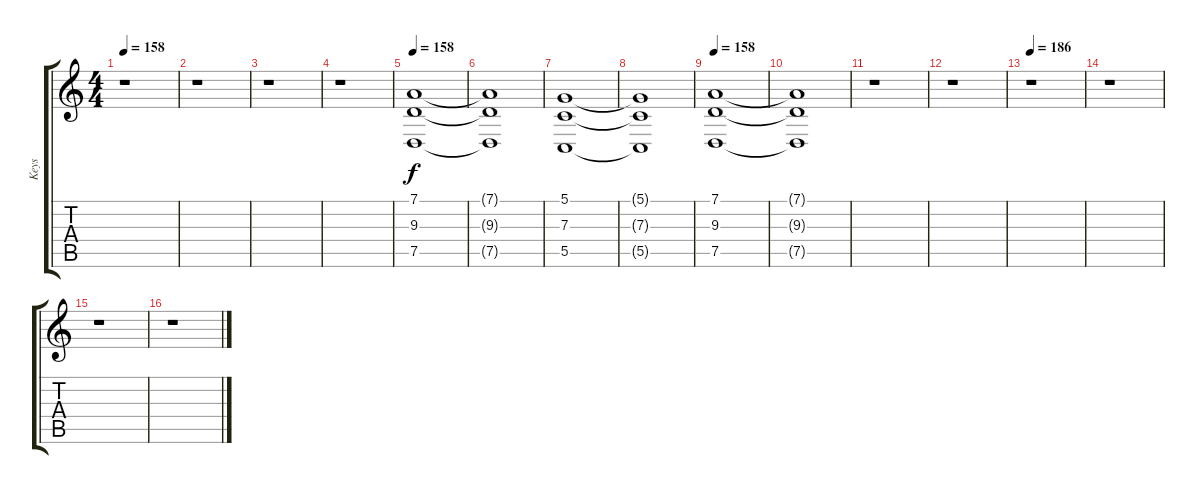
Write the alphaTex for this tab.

\track ("Keys" "Keys") {instrument stringensemble1}
\staff {score tabs}
\tuning (D4 A3 F3 C3 G2 D2) {hide}
\ts (4 4)
\tempo 158
\clef g2
\ks c
r.1{dy f} |
r.1 |
r.1 |
r.1 |
\tempo 158
(7.1 9.3 7.5).1{volume 12} |
(7.1{t} 9.3{t} 7.5{t}).1 |
(5.1 7.3 5.5).1 |
(5.1{t} 7.3{t} 5.5{t}).1 |
\tempo 158
(7.1 9.3 7.5).1 |
(7.1{t} 9.3{t} 7.5{t}).1 |
r.1 |
r.1 |
\tempo 186
r.1 |
r.1 |
r.1 |
r.1
